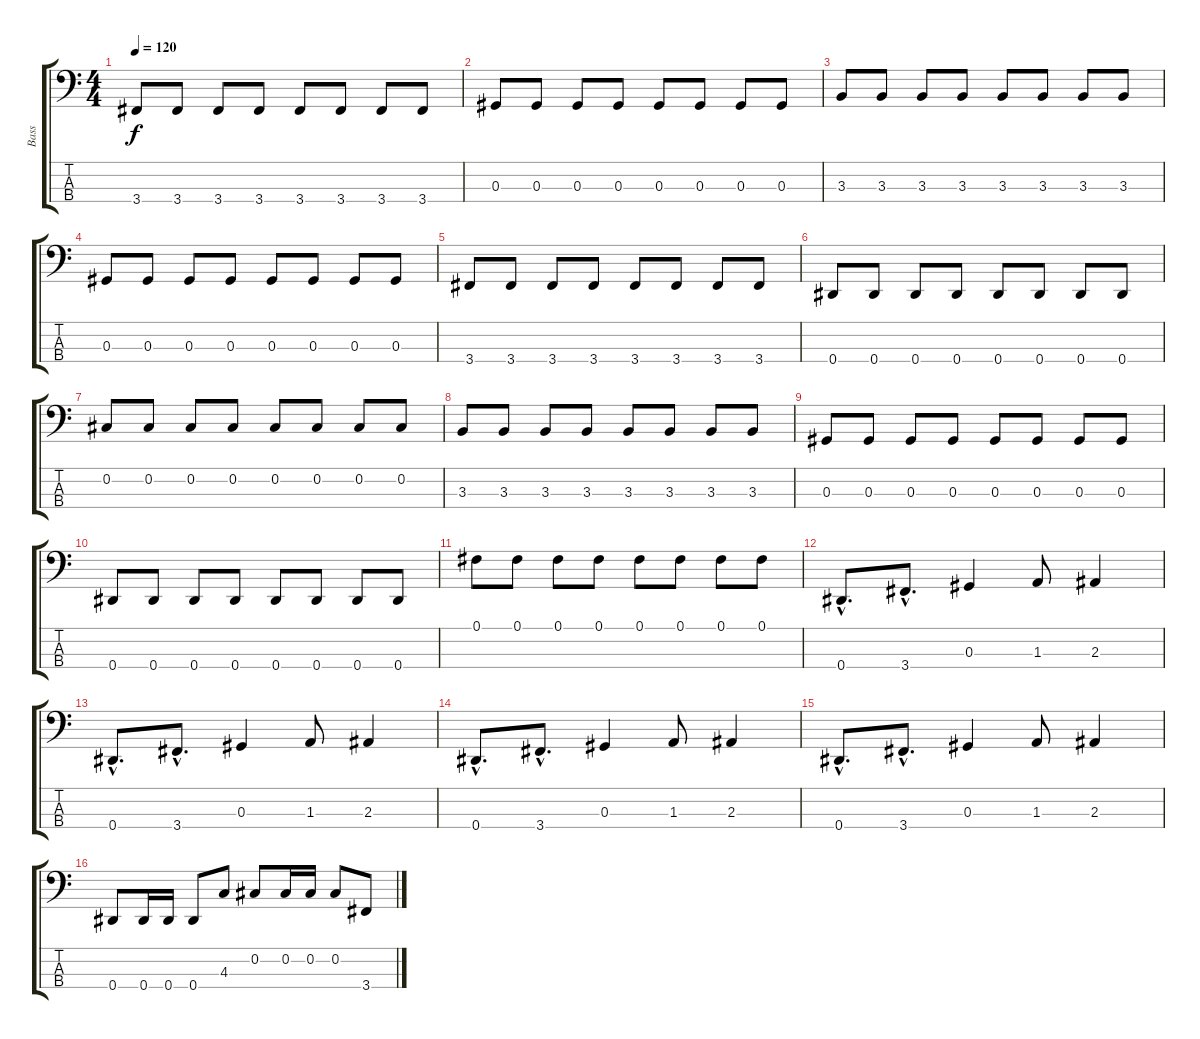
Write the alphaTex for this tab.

\track ("Bass" "Bass") {instrument electricbassfinger}
\staff {score tabs}
\tuning (Gb2 Db2 Ab1 Eb1) {hide}
\ts (4 4)
\tempo 120
\clef f4
\ks c
3.4.8{dy f} 3.4.8 3.4.8 3.4.8 3.4.8 3.4.8 3.4.8 3.4.8 |
0.3.8 0.3.8 0.3.8 0.3.8 0.3.8 0.3.8 0.3.8 0.3.8 |
3.3.8 3.3.8 3.3.8 3.3.8 3.3.8 3.3.8 3.3.8 3.3.8 |
0.3.8 0.3.8 0.3.8 0.3.8 0.3.8 0.3.8 0.3.8 0.3.8 |
3.4.8 3.4.8 3.4.8 3.4.8 3.4.8 3.4.8 3.4.8 3.4.8 |
0.4.8 0.4.8 0.4.8 0.4.8 0.4.8 0.4.8 0.4.8 0.4.8 |
0.2.8 0.2.8 0.2.8 0.2.8 0.2.8 0.2.8 0.2.8 0.2.8 |
3.3.8 3.3.8 3.3.8 3.3.8 3.3.8 3.3.8 3.3.8 3.3.8 |
0.3.8 0.3.8 0.3.8 0.3.8 0.3.8 0.3.8 0.3.8 0.3.8 |
0.4.8 0.4.8 0.4.8 0.4.8 0.4.8 0.4.8 0.4.8 0.4.8 |
0.1.8 0.1.8 0.1.8 0.1.8 0.1.8 0.1.8 0.1.8 0.1.8 |
0.4{hac}.8{d} 3.4{hac}.8{d} 0.3.4 1.3.8 2.3.4 |
0.4{hac}.8{d} 3.4{hac}.8{d} 0.3.4 1.3.8 2.3.4 |
0.4{hac}.8{d} 3.4{hac}.8{d} 0.3.4 1.3.8 2.3.4 |
0.4{hac}.8{d} 3.4{hac}.8{d} 0.3.4 1.3.8 2.3.4 |
0.4.8 0.4.16 0.4.16 0.4.8 4.3.8 0.2.8 0.2.16 0.2.16 0.2.8 3.4.8
